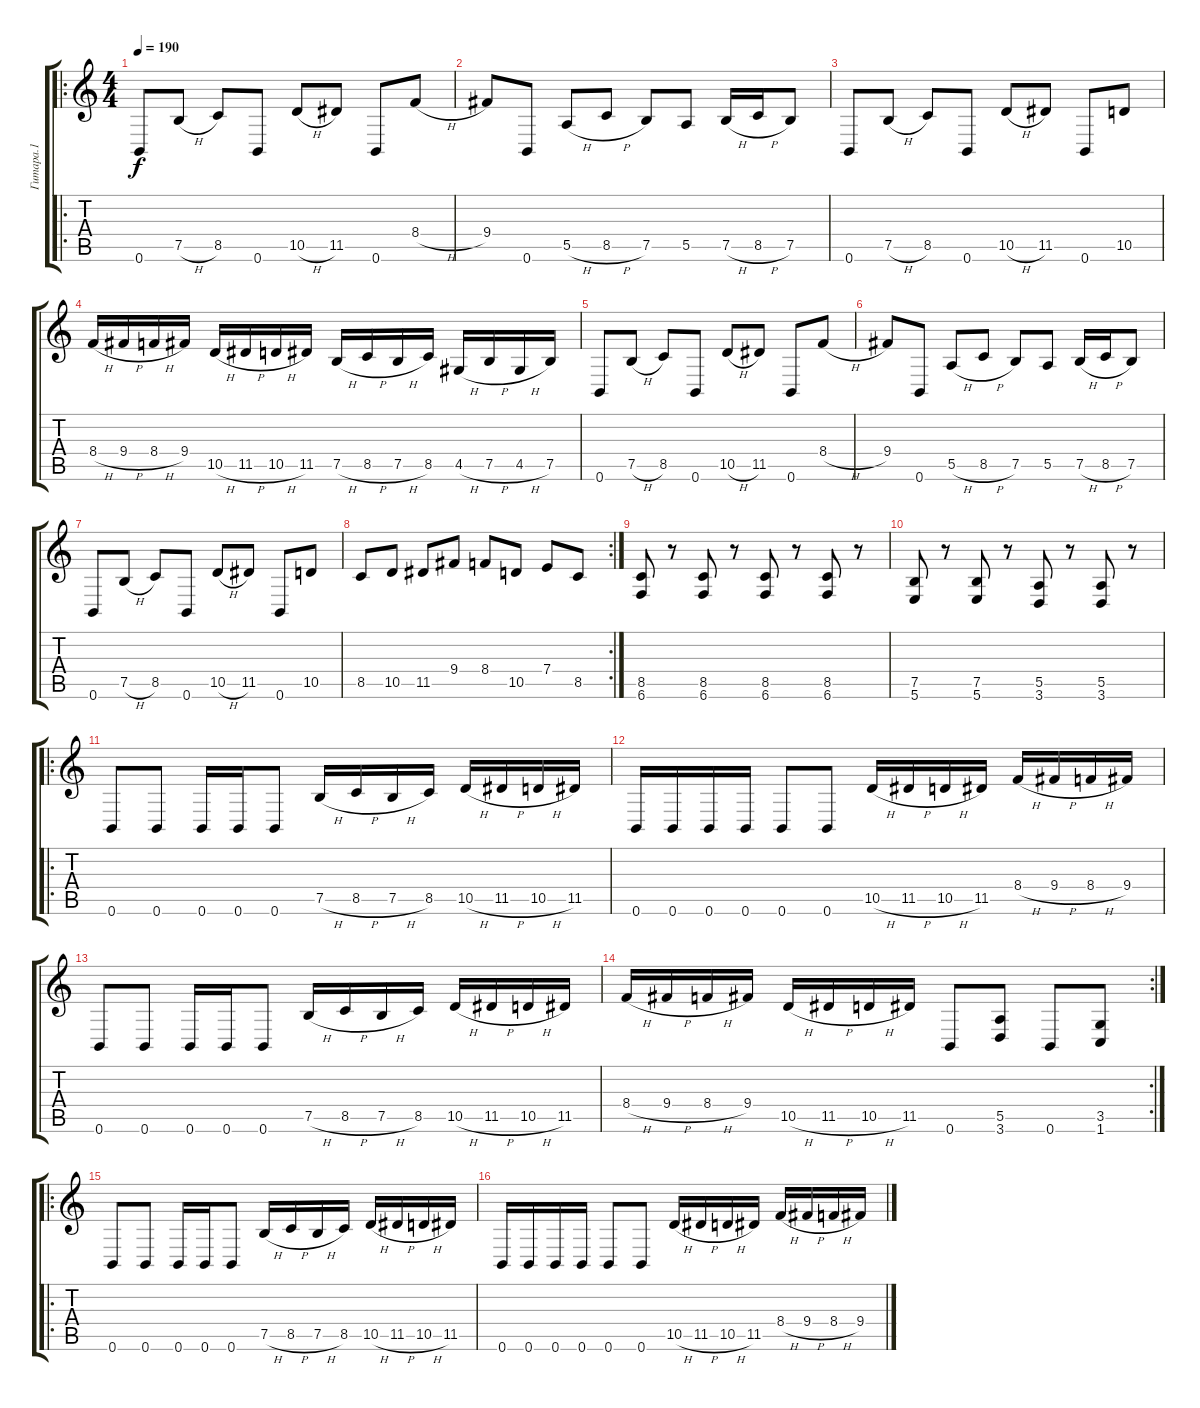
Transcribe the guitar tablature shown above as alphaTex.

\track ("Гитара.1" "Гитара.1") {instrument distortionguitar}
\staff {score tabs}
\tuning (B3 Gb3 D3 A2 E2 B1) {hide}
\ro
\ts (4 4)
\tempo 190
\clef g2
\ks c
0.6.8{dy f} 7.5{h}.8 8.5.8 0.6.8 10.5{h}.8 11.5.8 0.6.8 8.4{h}.8 |
9.4.8 0.6.8 5.5{h}.8 8.5{h}.8 7.5.8 5.5.8 7.5{h}.16 8.5{h}.16 7.5.8 |
0.6.8 7.5{h}.8 8.5.8 0.6.8 10.5{h}.8 11.5.8 0.6.8 10.5.8 |
8.4{h}.16 9.4{h}.16 8.4{h}.16 9.4.16 10.5{h}.16 11.5{h}.16 10.5{h}.16 11.5.16 7.5{h}.16 8.5{h}.16 7.5{h}.16 8.5.16 4.5{h}.16 7.5{h}.16 4.5{h}.16 7.5.16 |
0.6.8 7.5{h}.8 8.5.8 0.6.8 10.5{h}.8 11.5.8 0.6.8 8.4{h}.8 |
9.4.8 0.6.8 5.5{h}.8 8.5{h}.8 7.5.8 5.5.8 7.5{h}.16 8.5{h}.16 7.5.8 |
0.6.8 7.5{h}.8 8.5.8 0.6.8 10.5{h}.8 11.5.8 0.6.8 10.5.8 |
\rc 2
8.5.8 10.5.8 11.5.8 9.4.8 8.4.8 10.5.8 7.4.8 8.5.8 |
(8.5 6.6).8 r.8 (8.5 6.6).8 r.8 (8.5 6.6).8 r.8 (8.5 6.6).8 r.8 |
(7.5 5.6).8 r.8 (7.5 5.6).8 r.8 (5.5 3.6).8 r.8 (5.5 3.6).8 r.8 |
\ro
0.6.8 0.6.8 0.6.16 0.6.16 0.6.8 7.5{h}.16 8.5{h}.16 7.5{h}.16 8.5.16 10.5{h}.16 11.5{h}.16 10.5{h}.16 11.5.16 |
0.6.16 0.6.16 0.6.16 0.6.16 0.6.8 0.6.8 10.5{h}.16 11.5{h}.16 10.5{h}.16 11.5.16 8.4{h}.16 9.4{h}.16 8.4{h}.16 9.4.16 |
0.6.8 0.6.8 0.6.16 0.6.16 0.6.8 7.5{h}.16 8.5{h}.16 7.5{h}.16 8.5.16 10.5{h}.16 11.5{h}.16 10.5{h}.16 11.5.16 |
\rc 2
8.4{h}.16 9.4{h}.16 8.4{h}.16 9.4.16 10.5{h}.16 11.5{h}.16 10.5{h}.16 11.5.16 0.6.8 (5.5 3.6).8 0.6.8 (3.5 1.6).8 |
\ro
0.6.8 0.6.8 0.6.16 0.6.16 0.6.8 7.5{h}.16 8.5{h}.16 7.5{h}.16 8.5.16 10.5{h}.16 11.5{h}.16 10.5{h}.16 11.5.16 |
0.6.16 0.6.16 0.6.16 0.6.16 0.6.8 0.6.8 10.5{h}.16 11.5{h}.16 10.5{h}.16 11.5.16 8.4{h}.16 9.4{h}.16 8.4{h}.16 9.4.16
